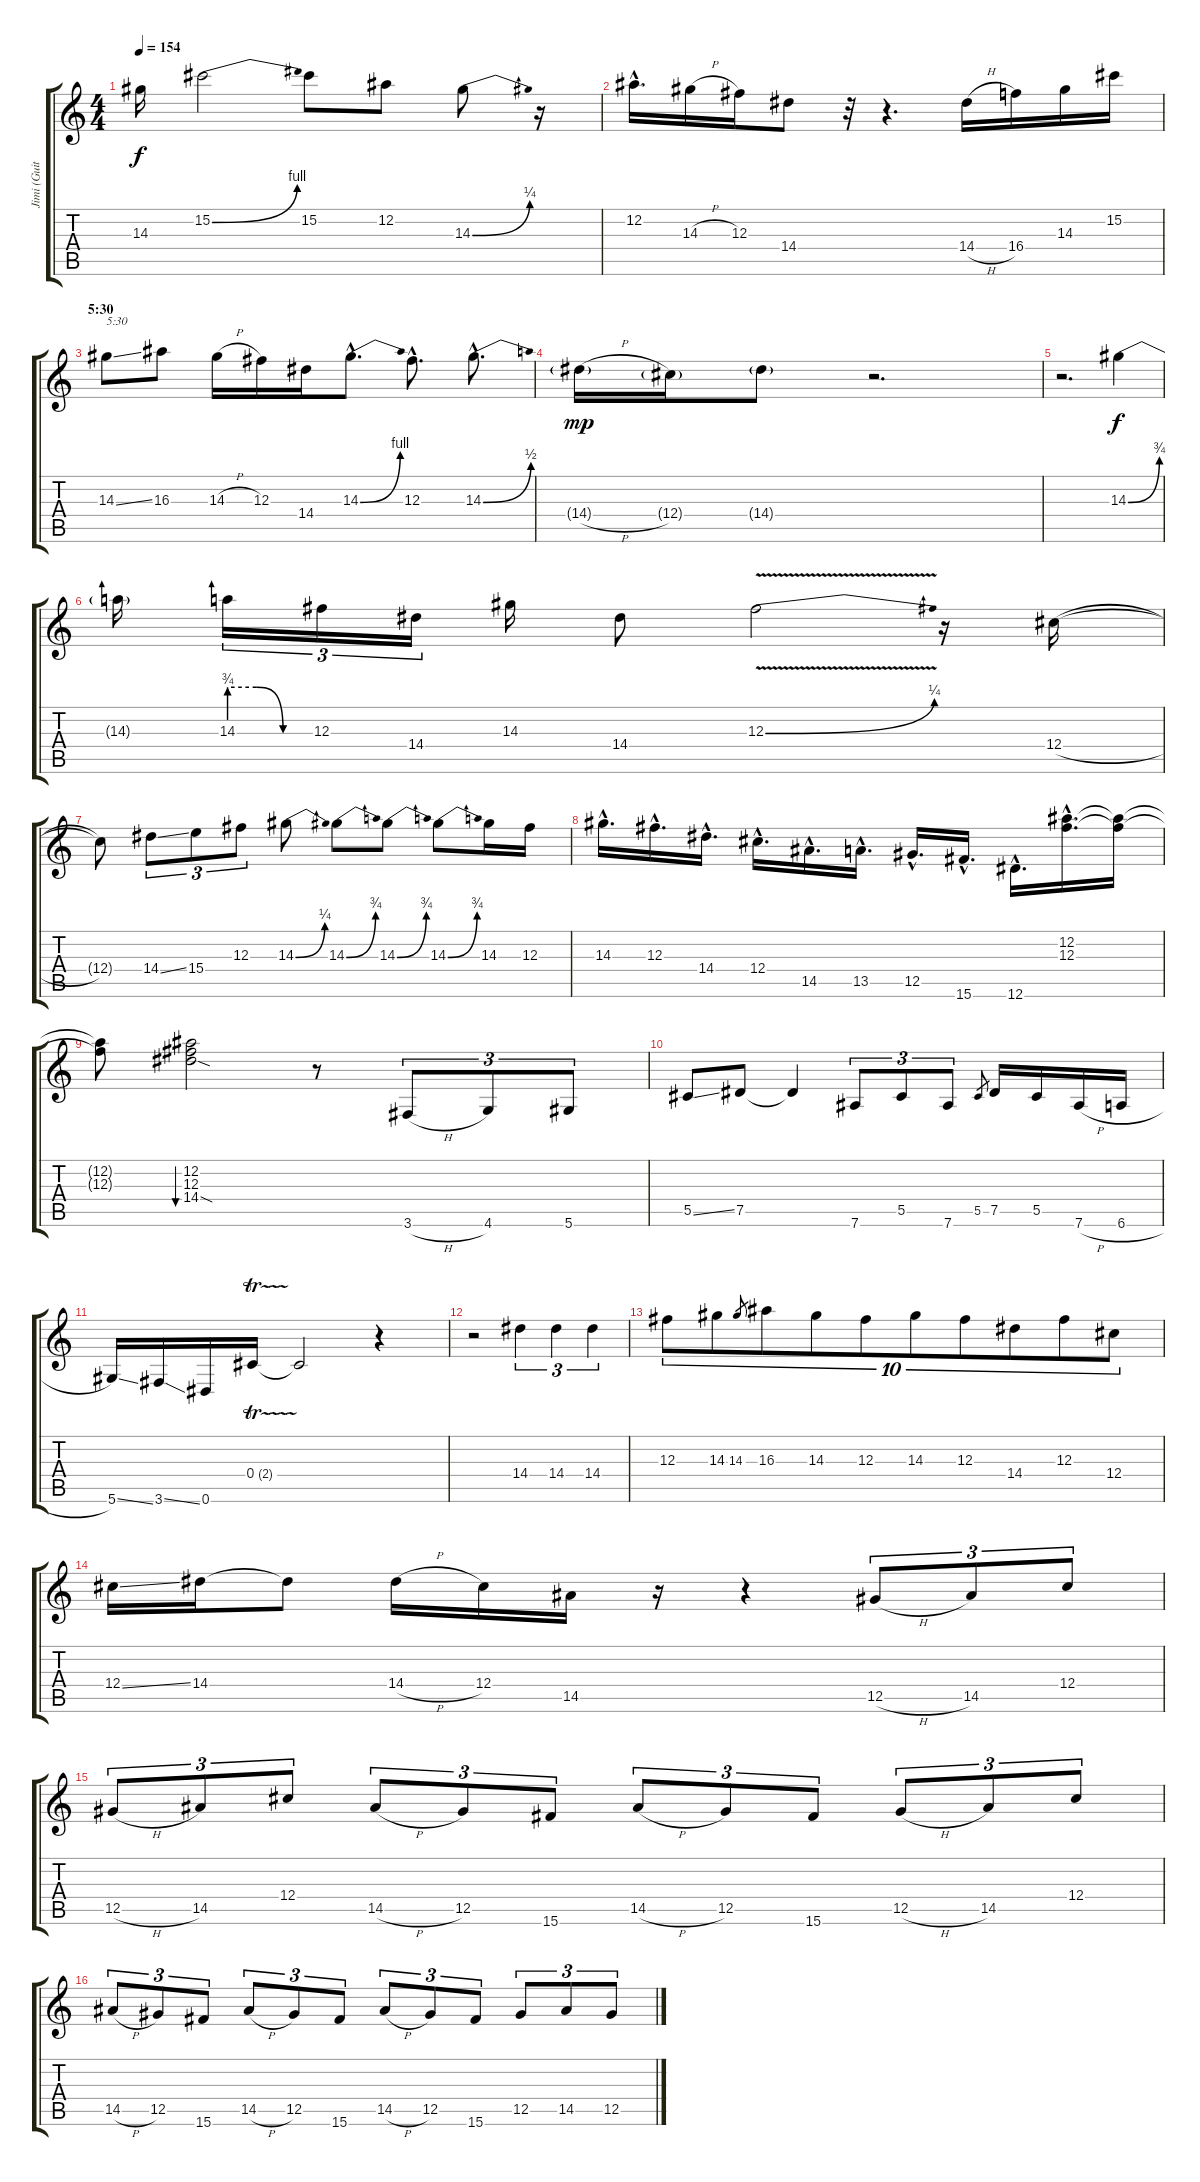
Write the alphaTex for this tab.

\track ("Jimi (Guitar)" "Jimi (Guit") {instrument overdrivenguitar}
\staff {score tabs}
\tuning (Eb4 Bb3 Gb3 Db3 Ab2 Eb2) {hide}
\ts (4 4)
\tempo 154
\clef g2
\ks c
14.3{t}.16{dy f} 15.2{be (bend 0 0 60 4)}.2 15.2.8 12.2.8 14.3{be (bend 0 0 60 1)}.8 r.16 |
12.2{hac}.16{d} 14.3{h}.16 12.3.16 14.4.8 r.32 r.4{d} 14.4{h}.16 16.4.16 14.3.16 15.2.16 |
\section ("" "5:30")
14.3{ss}.8{txt "5:30"} 16.3.8 14.3{h}.16 12.3.16 14.4.16 14.3{be (bend 0 0 60 4) hac}.8{d} 12.3{hac}.8{d} 14.3{be (bend 0 0 60 2) hac}.8{d} |
14.4{h g}.16{dy mp} 12.4{g}.16 14.4{g}.8 r.2{d} |
r.2{d} 14.3{be (bend 0 0 60 3)}.4{dy f} |
14.3{t}.16 14.3{be (custom 0 3 20 3 40 0 60 0)}.16{tu (3 2)} 12.3.16{tu (3 2)} 14.4.16{tu (3 2)} 14.3.16 14.4.8 12.3{be (bend 0 0 60 1) v}.2 r.16 12.4{h}.16 |
12.4{t}.8 14.4{ss}.8{tu (3 2)} 15.4.8{tu (3 2)} 12.3.8{tu (3 2)} 14.3{be (bend 0 0 60 1)}.8 14.3{be (bend 0 0 60 3)}.8 14.3{be (bend 0 0 60 3)}.8 14.3{be (bend 0 0 60 3)}.8 14.3.16 12.3.16 |
14.3{hac}.16{d} 12.3{hac}.16{d} 14.4{hac}.16{d} 12.4{hac}.16{d} 14.5{hac}.16{d} 13.5{hac}.16{d} 12.5{hac}.16{d} 15.6{hac}.16{d} 12.6{hac}.16{d} (12.2{hac} 12.3{hac}).16{d} (12.2{t} 12.3{t}).16 |
(12.2{t} 12.3{t}).8 (12.2 12.3 14.4{sod}).2{bu 240} r.8 3.6{h}.8{tu (3 2)} 4.6.8{tu (3 2)} 5.6.8{tu (3 2)} |
5.5{ss}.8 7.5.8 7.5{t}.4 7.6.8{tu (3 2)} 5.5.8{tu (3 2)} 7.6.8{tu (3 2)} 5.5.8{gr} 7.5.16 5.5.16 7.6{h}.16 6.6{h}.16 |
5.6{ss}.16 3.6{ss}.16 0.6.16 0.4{tr (2 16)}.16 0.4{t}.2 r.4 |
r.2 14.4.4{tu (3 2)} 14.4.4{tu (3 2)} 14.4.4{tu (3 2)} |
12.3.8{tu (10 8)} 14.3.8{tu (10 8)} 14.3.8{gr} 16.3.8{tu (10 8)} 14.3.8{tu (10 8)} 12.3.8{tu (10 8)} 14.3.8{tu (10 8)} 12.3.8{tu (10 8)} 14.4.8{tu (10 8)} 12.3.8{tu (10 8)} 12.4.8{tu (10 8)} |
12.4{ss}.16 14.4.16 14.4{t}.8 14.4{h}.16 12.4.16 14.5.16 r.16 r.4 12.5{h}.8{tu (3 2)} 14.5.8{tu (3 2)} 12.4.8{tu (3 2)} |
12.5{h}.8{tu (3 2)} 14.5.8{tu (3 2)} 12.4.8{tu (3 2)} 14.5{h}.8{tu (3 2)} 12.5.8{tu (3 2)} 15.6.8{tu (3 2)} 14.5{h}.8{tu (3 2)} 12.5.8{tu (3 2)} 15.6.8{tu (3 2)} 12.5{h}.8{tu (3 2)} 14.5.8{tu (3 2)} 12.4.8{tu (3 2)} |
14.5{h}.8{tu (3 2)} 12.5.8{tu (3 2)} 15.6.8{tu (3 2)} 14.5{h}.8{tu (3 2)} 12.5.8{tu (3 2)} 15.6.8{tu (3 2)} 14.5{h}.8{tu (3 2)} 12.5.8{tu (3 2)} 15.6.8{tu (3 2)} 12.5.8{tu (3 2)} 14.5.8{tu (3 2)} 12.5.8{tu (3 2)}
